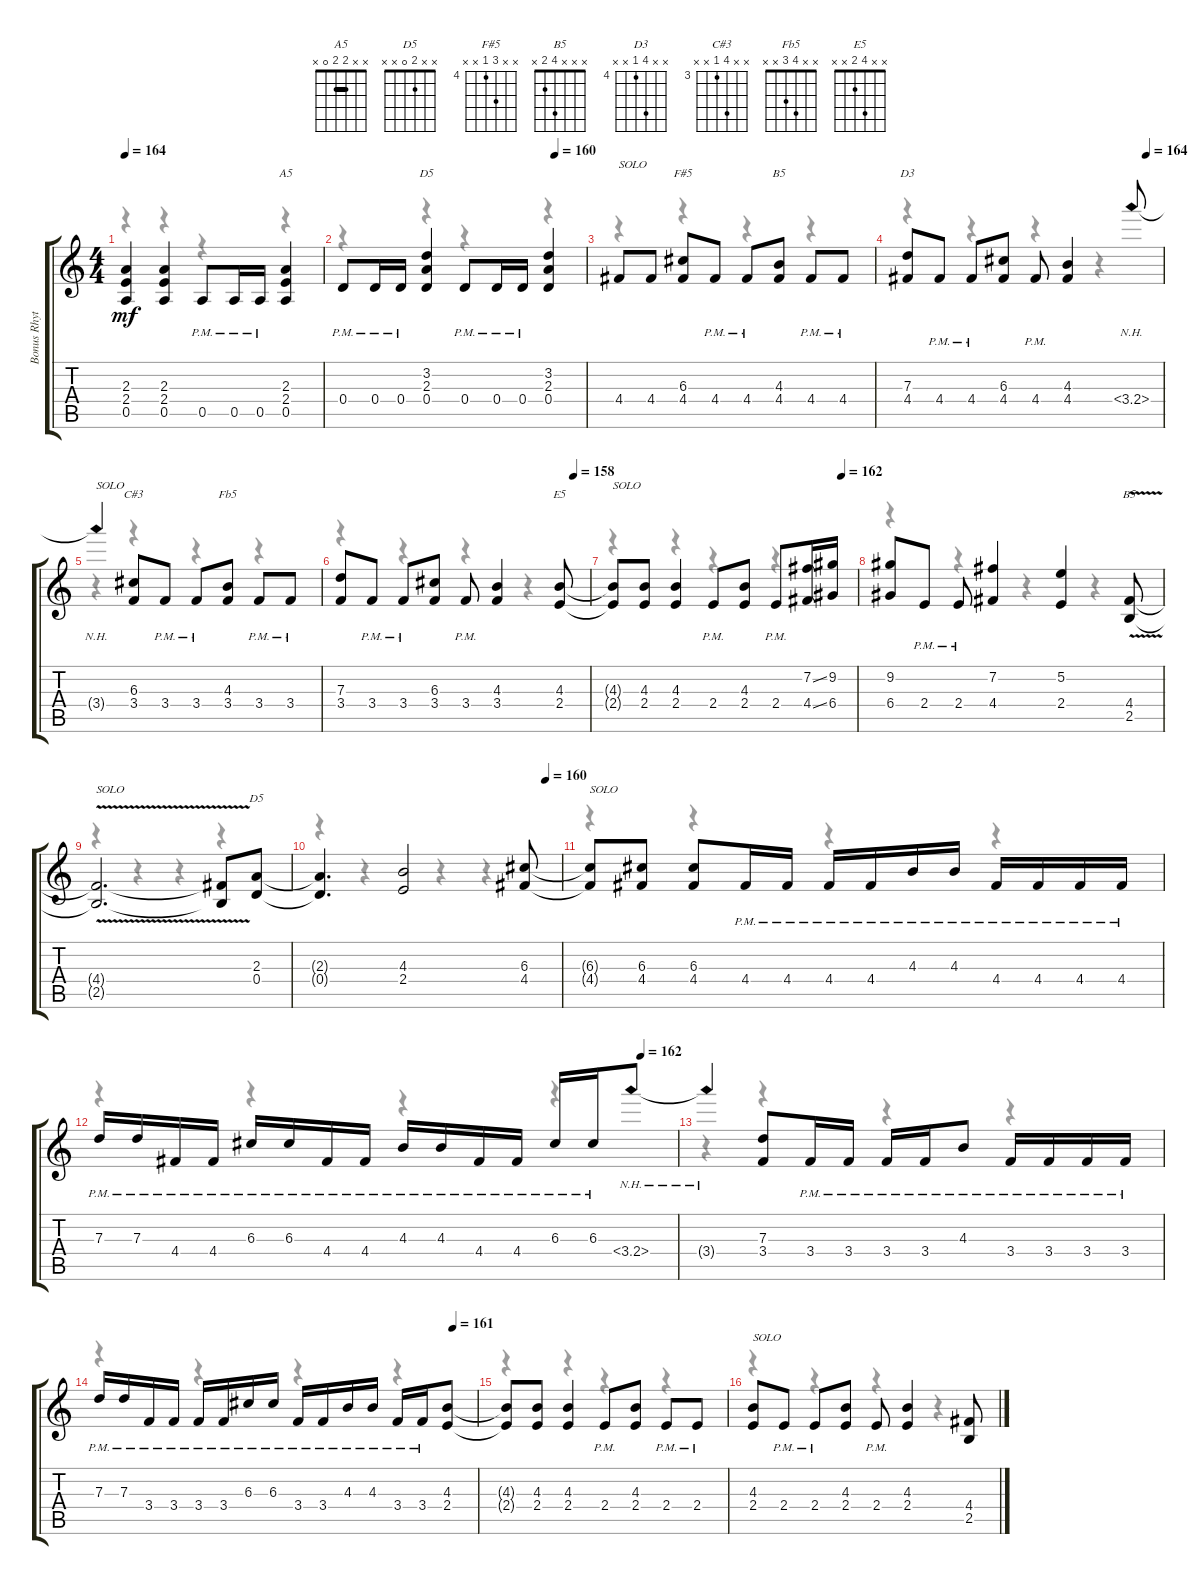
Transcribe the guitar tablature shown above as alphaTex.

\track ("Bonus Rhythm" "Bonus Rhyt") {instrument overdrivenguitar}
\staff {score tabs}
\tuning (E4 B3 G3 D3 A2 E2) {hide}
\chord ("A5" x x 2 2 0 x) {barre 2}
\chord ("D5" x 3 2 0 x x)
\chord ("F#5" x x 6 4 x x) {firstfret 4}
\chord ("B5" x x 4 4 x x) {barre 4}
\chord ("D3" x x 7 4 x x) {firstfret 4}
\chord ("C#3" x x 6 3 x x) {firstfret 3}
\chord ("Fb5" x x 4 3 x x)
\chord ("E5" x x 4 2 x x)
\chord ("B5" x x x 4 2 x)
\chord ("D5" x x 2 0 x x)
\voice
\ts (4 4)
\tempo 164
\clef g2
\ks c
(2.3{t} 2.4{t} 0.5{t}).4{dy mf} (2.3 2.4 0.5).4 0.5{pm}.8 0.5{pm}.16 0.5{pm}.16 (2.3 2.4 0.5).4{ch "A5"} |
\tempo (160 0.875)
0.4{pm}.8 0.4{pm}.16 0.4{pm}.16 (3.2 2.3 0.4).4{ch "D5"} 0.4{pm}.8 0.4{pm}.16 0.4{pm}.16 (3.2 2.3 0.4).4 |
4.4.8{txt "SOLO"} 4.4.8 (6.3 4.4).8{ch "F#5"} 4.4{pm}.8 4.4{pm}.8 (4.3 4.4).8{ch "B5"} 4.4{pm}.8 4.4{pm}.8 |
\tempo (164 0.9375)
(7.3 4.4).8{ch "D3"} 4.4{pm}.8 4.4{pm}.8 (6.3 4.4).8 4.4{pm}.8 (4.3 4.4).4 3.4{nh}.8 |
3.4{nh t}.4{txt "SOLO"} (6.3 3.4).8{ch "C#3"} 3.4{pm}.8 3.4{pm}.8 (4.3 3.4).8{ch "Fb5"} 3.4{pm}.8 3.4{pm}.8 |
\tempo (158 0.9375)
(7.3 3.4).8 3.4{pm}.8 3.4{pm}.8 (6.3 3.4).8 3.4{pm}.8 (4.3 3.4).4 (4.3 2.4).8{ch "E5"} |
\tempo (162 0.9375)
(4.3{t} 2.4{t}).8{txt "SOLO"} (4.3 2.4).8 (4.3 2.4).4 2.4{pm}.8 (4.3 2.4).8 2.4{pm}.8 (7.2{ss} 4.4{ss}).16 (9.2 6.4).16 |
(9.2 6.4).8 2.4{pm}.8 2.4{pm}.8 (7.2 4.4).4 (5.2 2.4).4 (4.4{v} 2.5{v}).8{ch "B5"} |
(4.4{v t} 2.5{v t}).2{d txt "SOLO"} (4.4{v t} 2.5{v t}).8 (2.3 0.4).8{ch "D5"} |
\tempo (160 0.9375)
(2.3{t} 0.4{t}).4{d} (4.3 2.4).2 (6.3 4.4).8 |
(6.3{t} 4.4{t}).8{txt "SOLO"} (6.3 4.4).8 (6.3 4.4).8 4.4{pm}.16 4.4{pm}.16 4.4{pm}.16 4.4{pm}.16 4.3{pm}.16 4.3{pm}.16 4.4{pm}.16 4.4{pm}.16 4.4{pm}.16 4.4{pm}.16 |
\tempo (162 0.9375)
7.3{pm}.16 7.3{pm}.16 4.4{pm}.16 4.4{pm}.16 6.3{pm}.16 6.3{pm}.16 4.4{pm}.16 4.4{pm}.16 4.3{pm}.16 4.3{pm}.16 4.4{pm}.16 4.4{pm}.16 6.3{pm}.16 6.3{pm}.16 3.4{nh}.8 |
3.4{nh t}.4 (7.3 3.4).8 3.4{pm}.16 3.4{pm}.16 3.4{pm}.16 3.4{pm}.16 4.3{pm}.8 3.4{pm}.16 3.4{pm}.16 3.4{pm}.16 3.4{pm}.16 |
\tempo (161 0.9375)
7.3{pm}.16 7.3{pm}.16 3.4{pm}.16 3.4{pm}.16 3.4{pm}.16 3.4{pm}.16 6.3{pm}.16 6.3{pm}.16 3.4{pm}.16 3.4{pm}.16 4.3{pm}.16 4.3{pm}.16 3.4{pm}.16 3.4{pm}.16 (4.3 2.4).8 |
(4.3{t} 2.4{t}).8 (4.3 2.4).8 (4.3 2.4).4 2.4{pm}.8 (4.3 2.4).8 2.4{pm}.8 2.4{pm}.8 |
(4.3 2.4).8{txt "SOLO"} 2.4{pm}.8 2.4{pm}.8 (4.3 2.4).8 2.4{pm}.8 (4.3 2.4).4 (4.4 2.5).8
\voice
\clef g2
\ottava regular
\simile none
\ks c
r.4{dy f} r.4 r.4 r.4 |
r.4 r.4 r.4 r.4 |
r.4 r.4 r.4 r.4 |
r.4 r.4 r.4 r.4 |
r.4 r.4 r.4 r.4 |
r.4 r.4 r.4 r.4 |
r.4 r.4 r.4 r.4 |
r.4 r.4 r.4 r.4 |
r.4 r.4 r.4 r.4 |
r.4 r.4 r.4 r.4 |
r.4 r.4 r.4 r.4 |
r.4 r.4 r.4 r.4 |
r.4 r.4 r.4 r.4 |
r.4 r.4 r.4 r.4 |
r.4 r.4 r.4 r.4 |
r.4 r.4 r.4 r.4
